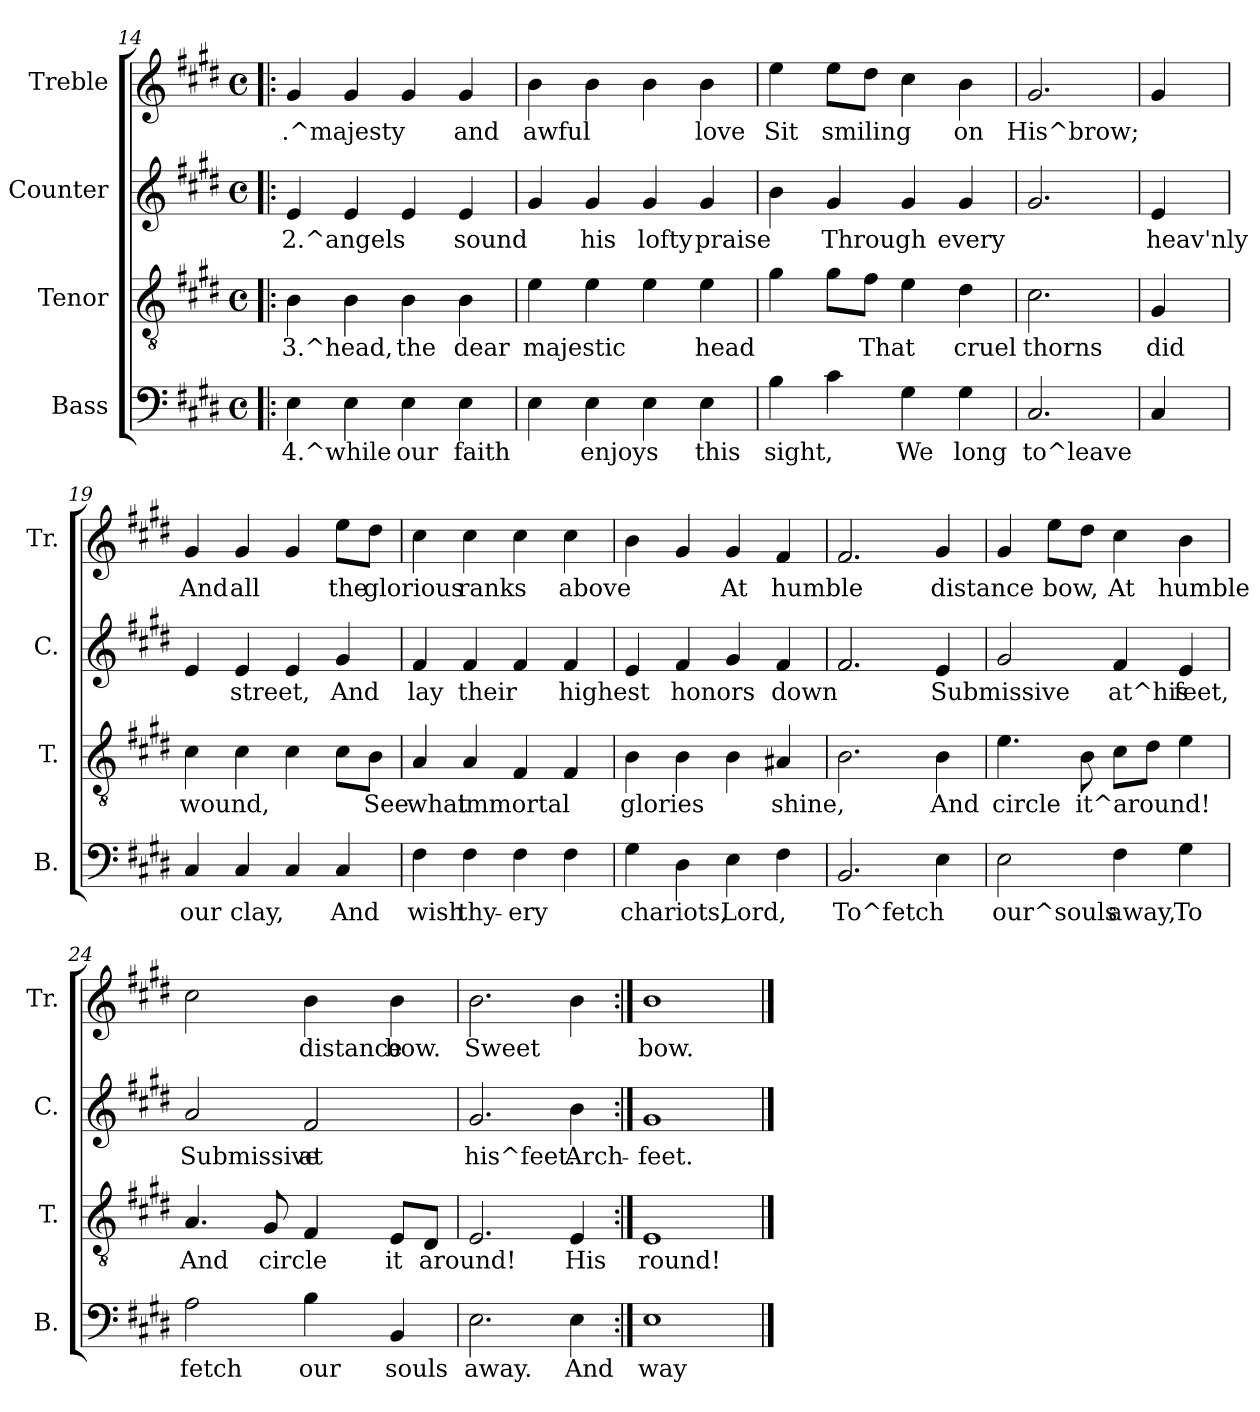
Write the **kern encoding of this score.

**kern	**text	**kern	**text	**kern	**text	**kern	**text
*part4	*part4	*part3	*part3	*part2	*part2	*part1	*part1
*staff4	*staff4	*staff3	*staff3	*staff2	*staff2	*staff1	*staff1
*I"Bass	*	*I"Tenor	*	*I"Counter	*	*I"Treble	*
*I'B.	*	*I'T.	*	*I'C.	*	*I'Tr.	*
!!LO:PB:g=z
*clefF4	*	*clefGv2	*	*clefG2	*	*clefG2	*
*k[f#c#g#d#]	*	*k[f#c#g#d#]	*	*k[f#c#g#d#]	*	*k[f#c#g#d#]	*
*E:	*	*E:	*	*E:	*	*E:	*
*M4/4	*	*M4/4	*	*M4/4	*	*M4/4	*
*met(c)	*	*met(c)	*	*met(c)	*	*met(c)	*
=14!|:	=14!|:	=14!|:	=14!|:	=14!|:	=14!|:	=14!|:	=14!|:
!	!LO:LY:b:rj	!	!LO:LY:b:rj	!	!LO:LY:b:rj	!	!LO:LY:b:rj
4E\	4.^while	4B\	3.^head,	4e/	-2.^angels-	4g#</	.^majesty
!	!LO:LY:b:rj	!	!LO:LY:b:rj	!	!LO:LY:b:rj	!	!LO:LY:b:rj
4E\	.	4B\	.	4e/	--	4g#/	.
!	!LO:LY:b:rj	!	!LO:LY:b:rj	!	!LO:LY:b:rj	!	!LO:LY:b:rj
4E\	our	4B\	the	4e/	--	4g#/	.
!	!LO:LY:b:rj	!	!LO:LY:b:rj	!	!LO:LY:b:rj	!	!LO:LY:b:rj
4E\	faith	4B\	dear	4e/	-sound	4g#/	and
=15	=15	=15	=15	=15	=15	=15	=15
!	!LO:LY:b:rj	!	!LO:LY:b:rj	!	!LO:LY:b:rj	!	!LO:LY:b:rj
4E\	.	4e\	majestic	4g#/	.	4b\	awful
!	!LO:LY:b:rj	!	!LO:LY:b:rj	!	!LO:LY:b:rj	!	!LO:LY:b:rj
4E\	enjoys	4e\	.	4g#/	his	4b\	.
!	!LO:LY:b:rj	!	!LO:LY:b:rj	!	!LO:LY:b:rj	!	!LO:LY:b:rj
4E\	.	4e\	.	4g#/	lofty	4b\	.
!	!LO:LY:b:rj	!	!LO:LY:b:rj	!	!LO:LY:b:rj	!	!LO:LY:b:rj
4E\	this	4e\	head	4g#/	praise	4b\	love
=16	=16	=16	=16	=16	=16	=16	=16
!	!LO:LY:b:rj	!	!LO:LY:b:rj	!	!LO:LY:b:rj	!	!LO:LY:b:rj
4B\	sight,	4g#\	.	4b\	.	4ee\	Sit
!	!LO:LY:b:rj	!	!LO:LY:b:rj	!	!LO:LY:b:rj	!	!LO:LY:b:rj
4c#\	.	8g#\L	.	4g#/	Through	8ee\L	smiling
!	!	!	!LO:LY:b:rj	!	!	!	!LO:LY:b:rj
.	.	8f#\J	That	.	.	8dd#\J	.
!	!LO:LY:b:rj	!	!LO:LY:b:rj	!	!LO:LY:b:rj	!	!LO:LY:b:rj
4G#\	We	4e\	.	4g#/	.	4cc#\	.
!	!LO:LY:b:rj	!	!LO:LY:b:rj	!	!LO:LY:b:rj	!	!LO:LY:b:rj
4G#\	long	4d#\	cruel	4g#/	every	4b>\	on
=17	=17	=17	=17	=17	=17	=17	=17
!	!LO:LY:b:rj	!	!LO:LY:b:rj	!	!LO:LY:b:rj	!	!LO:LY:b:rj
2.C#/	to^leave	2.c#\	thorns	2.g#/	.	2.g#>/	His^brow;
=18	=18	=18	=18	=18	=18	=18	=18
!	!LO:LY:b:rj	!	!LO:LY:b:rj	!	!LO:LY:b:rj	!	!LO:LY:b:rj
4C#/	.	4G#/	did	4e/	heav'nly	4g#/	.
=19	=19	=19	=19	=19	=19	=19	=19
!	!LO:LY:b:rj	!	!LO:LY:b:rj	!	!LO:LY:b:rj	!	!LO:LY:b:rj
4C#/	our	4c#\	wound,	4e/	.	4g#/	And
!	!LO:LY:b:rj	!	!LO:LY:b:rj	!	!LO:LY:b:rj	!	!LO:LY:b:rj
4C#/	clay,	4c#\	.	4e/	street,	4g#/	all
!	!LO:LY:b:rj	!	!LO:LY:b:rj	!	!LO:LY:b:rj	!	!LO:LY:b:rj
4C#/	.	4c#\	.	4e/	.	4g#/	.
!	!LO:LY:b:rj	!	!LO:LY:b:rj	!	!LO:LY:b:rj	!	!LO:LY:b:rj
4C#/	And	8c#\L	.	4g#/	And	8ee\L	the
!	!	!	!LO:LY:b:rj	!	!	!	!LO:LY:b:rj
.	.	8B\J	See	.	.	8dd#\J	glorious
=20	=20	=20	=20	=20	=20	=20	=20
!	!LO:LY:b:rj	!	!LO:LY:b:rj	!	!LO:LY:b:rj	!	!LO:LY:b:rj
4F#\	wish	4A/	what	4f#/	lay	4cc#\	.
!	!LO:LY:b:rj	!	!LO:LY:b:rj	!	!LO:LY:b:rj	!	!LO:LY:b:rj
4F#\	thy-	4A/	immortal	4f#/	their	4cc#\	ranks
!	!LO:LY:b:rj	!	!LO:LY:b:rj	!	!LO:LY:b:rj	!	!LO:LY:b:rj
4F#\	-ery	4F#/	.	4f#/	.	4cc#\	.
!	!LO:LY:b:rj	!	!LO:LY:b:rj	!	!LO:LY:b:rj	!	!LO:LY:b:rj
4F#\	.	4F#/	.	4f#/	highest	4cc#\	above
=21	=21	=21	=21	=21	=21	=21	=21
!	!LO:LY:b:rj	!	!LO:LY:b:rj	!	!LO:LY:b:rj	!	!LO:LY:b:rj
4G#\	chariots,	4B\	glories	4e/	.	4b\	.
!	!LO:LY:b:rj	!	!LO:LY:b:rj	!	!LO:LY:b:rj	!	!LO:LY:b:rj
4D#\	.	4B\	.	4f#/	honors	4g#/	.
!	!LO:LY:b:rj	!	!LO:LY:b:rj	!	!LO:LY:b:rj	!	!LO:LY:b:rj
4E\	Lord,	4B\	.	4g#/	.	4g#/	At
!	!LO:LY:b:rj	!	!LO:LY:b:rj	!	!LO:LY:b:rj	!	!LO:LY:b:rj
4F#\	.	4A#X/	shine,	4f#/	down	4f#/	humble
=22	=22	=22	=22	=22	=22	=22	=22
!	!LO:LY:b:rj	!	!LO:LY:b:rj	!	!LO:LY:b:rj	!	!LO:LY:b:rj
2.BB/	To^fetch	2.B\	.	2.f#/	.	2.f#/	.
!	!LO:LY:b:rj	!	!LO:LY:b:rj	!	!LO:LY:b:rj	!	!LO:LY:b:rj
4E\	.	4B\	And	4e/	Submissive	4g#/	distance
=23	=23	=23	=23	=23	=23	=23	=23
!	!LO:LY:b:rj	!	!LO:LY:b:rj	!	!LO:LY:b:rj	!	!LO:LY:b:rj
2E\	our^souls	4.e\	circle	2g#/	.	4g#/	.
!	!	!	!	!	!	!	!LO:LY:b:rj
.	.	.	.	.	.	8ee\L	bow,
!	!	!	!LO:LY:b:rj	!	!	!	!LO:LY:b:rj
.	.	8B\	it^around!	.	.	8dd#\J	.
!	!LO:LY:b:rj	!	!LO:LY:b:rj	!	!LO:LY:b:rj	!	!LO:LY:b:rj
4F#\	away,	8c#\L	.	4f#/	at^his	4cc#\	At
!	!	!	!LO:LY:b:rj	!	!	!	!
.	.	8d#\J	.	.	.	.	.
!	!LO:LY:b:rj	!	!LO:LY:b:rj	!	!LO:LY:b:rj	!	!LO:LY:b:rj
4G#\	To	4e\	.	4e/	feet,	4b\	humble
=24	=24	=24	=24	=24	=24	=24	=24
!	!LO:LY:b:rj	!	!LO:LY:b:rj	!	!LO:LY:b:rj	!	!LO:LY:b:rj
2A\	fetch	4.A/	And	2a/	Submissive	2cc#\	.
!	!	!	!LO:LY:b:rj	!	!	!	!
.	.	8G#/	circle	.	.	.	.
!	!LO:LY:b:rj	!	!LO:LY:b:rj	!	!LO:LY:b:rj	!	!LO:LY:b:rj
4B\	our	4F#/	.	2f#/	at	4b\	distance
!	!LO:LY:b:rj	!	!LO:LY:b:rj	!	!	!	!LO:LY:b:rj
4BB/	souls	8E/L	it	.	.	4b\	bow.
!	!	!	!LO:LY:b:rj	!	!	!	!
.	.	8D#/J	around!	.	.	.	.
=25	=25	=25	=25	=25	=25	=25	=25
!	!LO:LY:b:rj	!	!LO:LY:b:rj	!	!LO:LY:b:rj	!	!LO:LY:b:rj
2.E\	away.	2.E/	.	2.g#/	his^feet.	2.b\	Sweet
!	!LO:LY:b:rj	!	!LO:LY:b:rj	!	!LO:LY:b:rj	!	!LO:LY:b:rj
4E\	And	4E/	His	4b\	Arch-	4b\	.
=26:|!	=26:|!	=26:|!	=26:|!	=26:|!	=26:|!	=26:|!	=26:|!
!	!LO:LY:b:rj	!	!LO:LY:b:rj	!	!LO:LY:b:rj	!	!LO:LY:b:rj
1E	way	1E	round!	1g#	-feet.	1b	bow.
==	==	==	==	==	==	==	==
*-	*-	*-	*-	*-	*-	*-	*-
